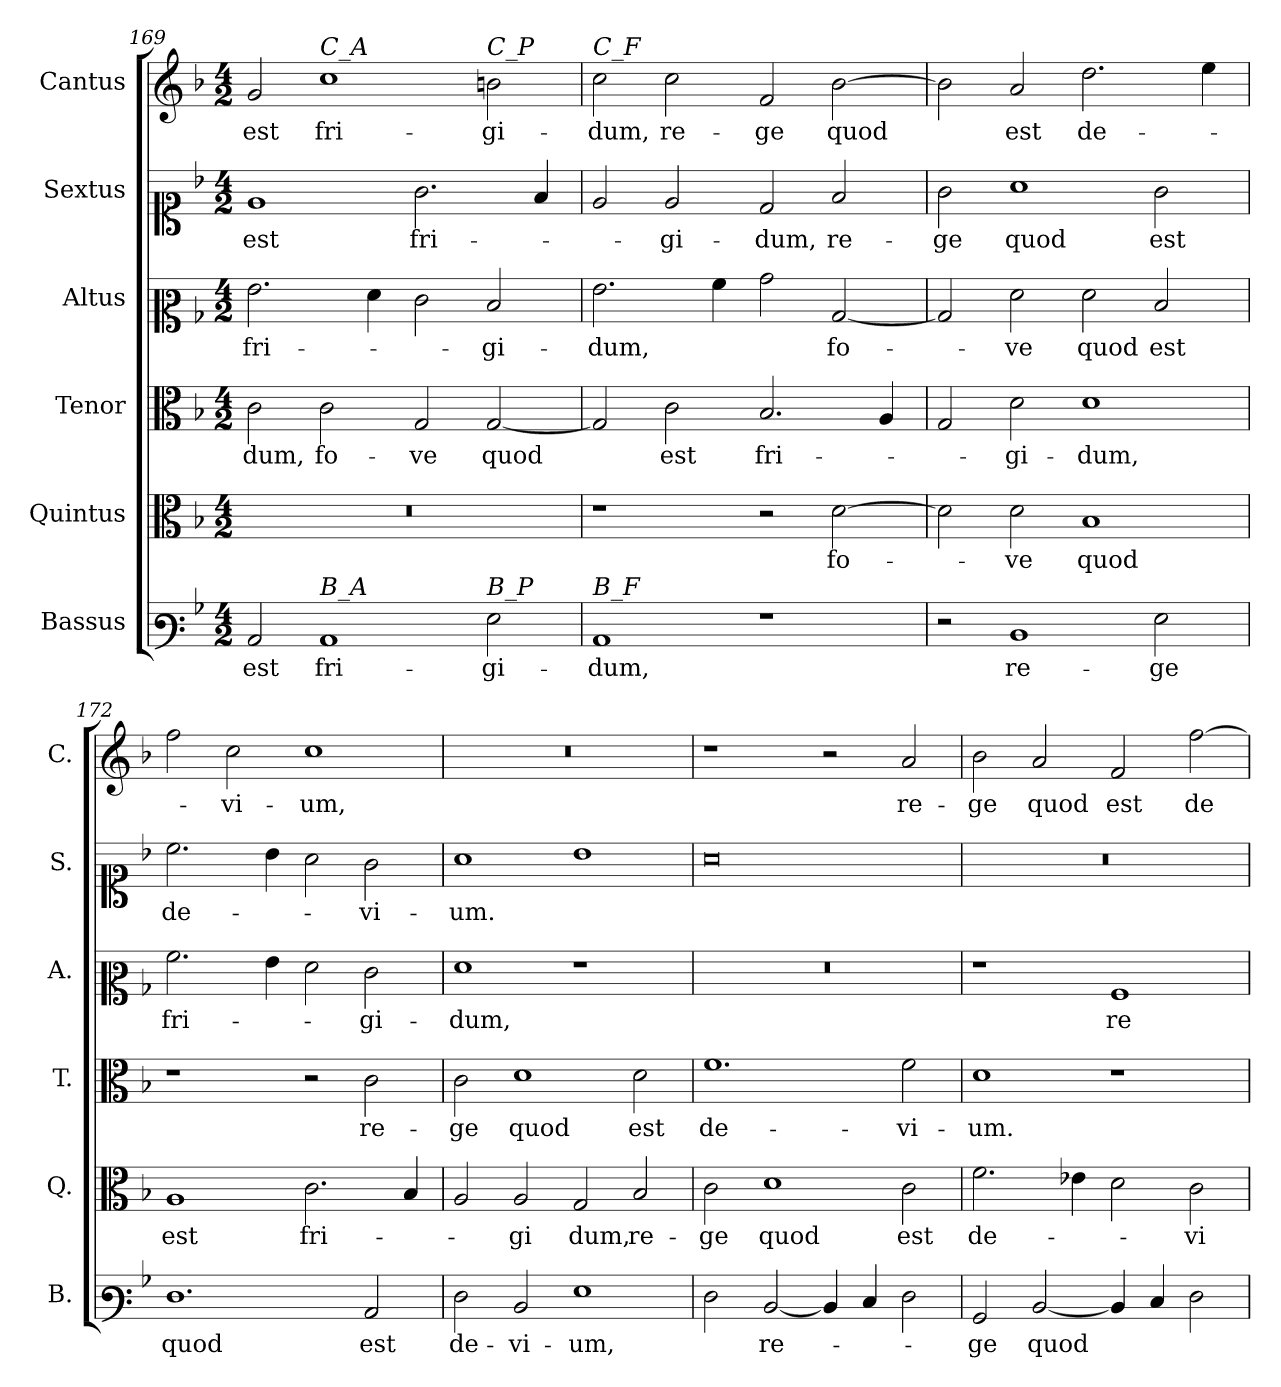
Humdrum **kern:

**kern	**text	**kern	**text	**kern	**text	**kern	**text	**kern	**text	**kern	**text
*part6	*part6	*part5	*part5	*part4	*part4	*part3	*part3	*part2	*part2	*part1	*part1
*staff6	*staff6	*staff5	*staff5	*staff4	*staff4	*staff3	*staff3	*staff2	*staff2	*staff1	*staff1
*I"Bassus	*	*I"Quintus	*	*I"Tenor	*	*I"Altus	*	*I"Sextus	*	*I"Cantus	*
*I'B.	*	*I'Q.	*	*I'T.	*	*I'A.	*	*I'S.	*	*I'C.	*
*clefF3	*	*clefC3	*	*clefC3	*	*clefC2	*	*clefC1	*	*clefG2	*
*k[b-]	*	*k[b-]	*	*k[b-]	*	*k[b-]	*	*k[b-]	*	*k[b-]	*
*M4/2	*	*M4/2	*	*M4/2	*	*M4/2	*	*M4/2	*	*M4/2	*
=169	=169	=169	=169	=169	=169	=169	=169	=169	=169	=169	=169
!	!LO:LY:b	!	!	!	!LO:LY:b	!	!LO:LY:b	!	!LO:LY:b	!	!LO:LY:b
2C/	est	0r	.	2c\	-dum,	2.g\	fri-	1e	est	2g/	est
!	!	!	!	!	!	!	!	!	!	!LO:TX:a:i:t=C_A	!
!LO:TX:a:i:t=B_A	!	!	!	!	!	!	!	!	!	!	!
!	!LO:LY:b	!	!	!	!LO:LY:b	!	!	!	!	!	!LO:LY:b
1C	fri-	.	.	2c\	fo-	.	.	.	.	1cc	fri-
.	.	.	.	.	.	4f\	.	.	.	.	.
!	!	!	!	!	!LO:LY:b	!	!	!	!LO:LY:b	!	!
.	.	.	.	2G/	-ve	2e\	.	2.g\	fri-	.	.
!	!	!	!	!	!	!	!	!	!	!LO:TX:a:i:t=C_P	!
!LO:TX:a:i:t=B_P	!	!	!	!	!	!	!	!	!	!	!
!	!LO:LY:b	!	!	!	!LO:LY:b	!	!LO:LY:b	!	!	!	!LO:LY:b
2G\	-gi-	.	.	[2G/	quod	2d/	-gi-	.	.	2bn\	-gi-
.	.	.	.	.	.	.	.	4f/	.	.	.
=170	=170	=170	=170	=170	=170	=170	=170	=170	=170	=170	=170
!	!	!	!	!	!	!	!	!	!	!LO:TX:a:i:t=C_F	!
!LO:TX:a:i:t=B_F	!	!	!	!	!	!	!	!	!	!	!
!	!LO:LY:b	!	!	!	!	!	!LO:LY:b	!	!	!	!LO:LY:b
1C	-dum,	1r	.	2G/]	.	2.g\	-dum,	2e/	.	2cc\	-dum,
!	!	!	!	!	!LO:LY:b	!	!	!	!LO:LY:b	!	!LO:LY:b
.	.	.	.	2c\	est	.	.	2e/	-gi-	2cc\	re-
.	.	.	.	.	.	4a\	.	.	.	.	.
!	!	!	!	!	!LO:LY:b	!	!	!	!LO:LY:b	!	!LO:LY:b
1r	.	2r	.	2.B-/	fri-	2b-\	.	2d/	-dum,	2f/	-ge
!	!	!	!LO:LY:b	!	!	!	!LO:LY:b	!	!LO:LY:b	!	!LO:LY:b
.	.	[2d\	fo-	.	.	[2B-/	fo-	2f/	re-	[2b-\	quod
.	.	.	.	4A/	.	.	.	.	.	.	.
=171	=171	=171	=171	=171	=171	=171	=171	=171	=171	=171	=171
!	!	!	!	!	!	!	!	!	!LO:LY:b	!	!
2r	.	2d\]	.	2G/	.	2B-/]	.	2g\	-ge	2b-\]	.
!	!LO:LY:b	!	!LO:LY:b	!	!LO:LY:b	!	!LO:LY:b	!	!LO:LY:b	!	!LO:LY:b
1D	re-	2d\	ve	2d\	gi-	2f\	-ve	1a	quod	2a/	est
!	!	!	!LO:LY:b	!	!LO:LY:b	!	!LO:LY:b	!	!	!	!LO:LY:b
.	.	1B-	quod	1d	-dum,	2f\	quod	.	.	2.dd\	de-
!	!LO:LY:b	!	!	!	!	!	!LO:LY:b	!	!LO:LY:b	!	!
2G\	-ge	.	.	.	.	2d/	est	2g\	est	.	.
.	.	.	.	.	.	.	.	.	.	4ee\	.
=172	=172	=172	=172	=172	=172	=172	=172	=172	=172	=172	=172
!	!LO:LY:b	!	!LO:LY:b	!	!	!	!LO:LY:b	!	!LO:LY:b	!	!
1.F	quod	1A	est	1r	.	2.a\	fri-	2.cc\	de-	2ff\	.
!	!	!	!	!	!	!	!	!	!	!	!LO:LY:b
.	.	.	.	.	.	.	.	.	.	2cc\	-vi-
.	.	.	.	.	.	4g\	.	4b-\	.	.	.
!	!	!	!LO:LY:b	!	!	!	!	!	!	!	!LO:LY:b
.	.	2.c\	fri-	2r	.	2f\	.	2a\	.	1cc	-um,
!	!LO:LY:b	!	!	!	!LO:LY:b	!	!LO:LY:b	!	!LO:LY:b	!	!
2C/	est	.	.	2c\	re-	2e\	-gi-	2g\	-vi-	.	.
.	.	4B-/	.	.	.	.	.	.	.	.	.
=173	=173	=173	=173	=173	=173	=173	=173	=173	=173	=173	=173
!	!LO:LY:b	!	!	!	!LO:LY:b	!	!LO:LY:b	!	!LO:LY:b	!	!
2F\	de-	2A/	.	2c\	-ge	1f	-dum,	1a	-um.	0r	.
!	!LO:LY:b	!	!LO:LY:b	!	!LO:LY:b	!	!	!	!	!	!
2D/	-vi-	2A/	gi	1d	quod	.	.	.	.	.	.
!	!LO:LY:b	!	!LO:LY:b	!	!	!	!	!	!	!	!
1G	-um,	2G/	dum,	.	.	1r	.	1b-	.	.	.
!	!	!	!LO:LY:b	!	!LO:LY:b	!	!	!	!	!	!
.	.	2B-/	re-	2d\	est	.	.	.	.	.	.
=174	=174	=174	=174	=174	=174	=174	=174	=174	=174	=174	=174
!	!	!	!LO:LY:b	!	!LO:LY:b	!	!	!	!	!	!
2F\	.	2c\	-ge	1.f	de-	0r	.	0a	.	1r	.
!	!LO:LY:b	!	!LO:LY:b	!	!	!	!	!	!	!	!
[2D/	re-	1d	quod	.	.	.	.	.	.	.	.
4D/]	.	.	.	.	.	.	.	.	.	2r	.
4E/	.	.	.	.	.	.	.	.	.	.	.
!	!	!	!LO:LY:b	!	!LO:LY:b	!	!	!	!	!	!LO:LY:b
2F\	.	2c\	est	2f\	-vi-	.	.	.	.	2a/	re-
=175	=175	=175	=175	=175	=175	=175	=175	=175	=175	=175	=175
!	!LO:LY:b	!	!LO:LY:b	!	!LO:LY:b	!	!	!	!	!	!LO:LY:b
2BB-/	-ge	2.f\	de-	1d	-um.	1r	.	0r	.	2b-\	-ge
!	!LO:LY:b	!	!	!	!	!	!	!	!	!	!LO:LY:b
[2D/	quod	.	.	.	.	.	.	.	.	2a/	quod
.	.	4e-X\	.	.	.	.	.	.	.	.	.
!	!	!	!	!	!	!	!LO:LY:b	!	!	!	!LO:LY:b
4D/]	.	2d\	.	1r	.	1A	re-	.	.	2f/	est
4E/	.	.	.	.	.	.	.	.	.	.	.
!	!	!	!LO:LY:b	!	!	!	!	!	!	!	!LO:LY:b
2F\	.	2c\	-vi-	.	.	.	.	.	.	[2ff\	de-
=	=	=	=	=	=	=	=	=	=	=	=
*-	*-	*-	*-	*-	*-	*-	*-	*-	*-	*-	*-
